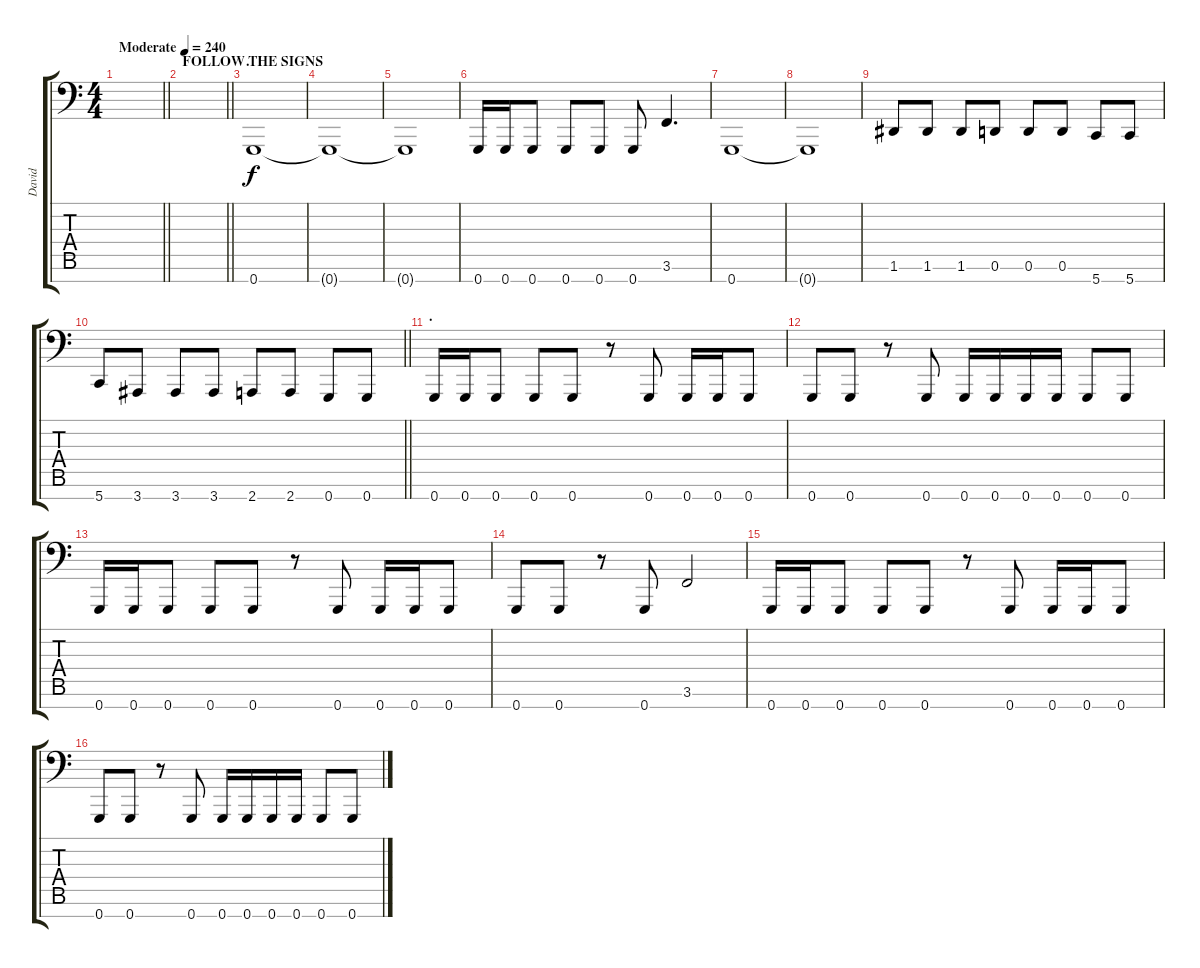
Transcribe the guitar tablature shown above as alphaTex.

\track ("David" "David") {instrument electricbasspick}
\staff {score tabs}
\tuning (D3 A2 F2 C2 G1 D1 G0) {hide}
\ts (4 4)
\tempo (240 "Moderate")
\clef f4
\barLineRight lightlight
\ks c
|
\section ("" "FOLLOW THE SIGNS")
\barLineRight lightlight
|
\section ("" ".")
0.7.1 |
0.7{t}.1 |
0.7{t}.1 |
0.7.16 0.7.16 0.7.8 0.7.8 0.7.8 0.7.8 3.6.4{d} |
0.7.1 |
0.7{t}.1 |
1.6.8 1.6.8 1.6.8 0.6.8 0.6.8 0.6.8 5.7.8 5.7.8 |
\barLineRight lightlight
5.7.8 3.7.8 3.7.8 3.7.8 2.7.8 2.7.8 0.7.8 0.7.8 |
\section ("" ".")
0.7.16 0.7.16 0.7.8 0.7.8 0.7.8 r.8 0.7.8 0.7.16 0.7.16 0.7.8 |
0.7.8 0.7.8 r.8 0.7.8 0.7.16 0.7.16 0.7.16 0.7.16 0.7.8 0.7.8 |
0.7.16 0.7.16 0.7.8 0.7.8 0.7.8 r.8 0.7.8 0.7.16 0.7.16 0.7.8 |
0.7.8 0.7.8 r.8 0.7.8 3.6.2 |
0.7.16 0.7.16 0.7.8 0.7.8 0.7.8 r.8 0.7.8 0.7.16 0.7.16 0.7.8 |
0.7.8 0.7.8 r.8 0.7.8 0.7.16 0.7.16 0.7.16 0.7.16 0.7.8 0.7.8
